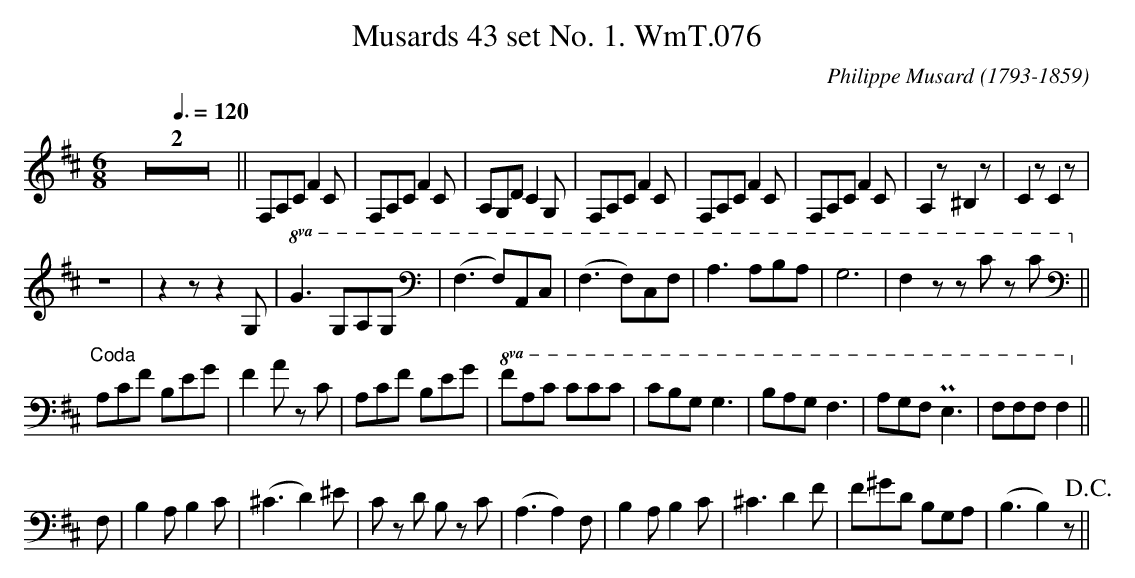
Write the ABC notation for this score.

X:1
T:Musards 43 set No. 1. WmT.076
M:6/8
L:1/8
C:Philippe Musard (1793-1859)
Q:3/8=120
K:D
Z2||F,A,C f,2C|F,A,C f,2C |A,G,D C2 G,|F,A,C f,2C|F,A,C f,2C|F,A,C f,2C|A,2 z ^B,2 z|C2 z C2 z  |
Z|z2zz2G,|!8va(! G3 GAG|(F3 F)A,C | (F3 F)CF | A3 ABA | G6 | F2 zz cz c !8va)!||
"Coda"[I:clef bass]A,CF B,EG | f,2Az C| A,CF B,EG | !8va(!FAc ccc | cBG G3 | BAG F3 | AGF !uppermordent!E3 |  FFF F2 !8va)!||
F,|B,2 A, B,2C | (^C3 D2) ^E | C zD B, z C| (A,3 A,2) F,|B,2 A, B,2 C | ^C3 D2 F | F^GD B,G,A, | (B,3 B,2) z !D.C.!||
